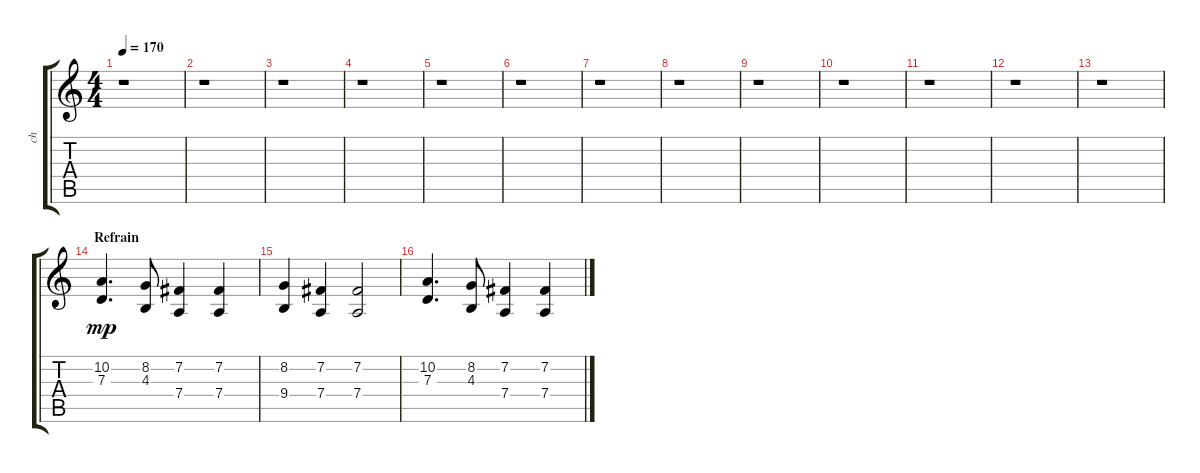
\track ("ch" "ch") {instrument acousticgrandpiano}
\staff {score tabs}
\tuning (E4 B3 G3 D3 A2 E2) {hide}
\ts (4 4)
\tempo 170
\clef g2
\ks c
r.1{dy f} |
r.1 |
r.1 |
r.1 |
r.1 |
r.1 |
r.1 |
r.1 |
r.1 |
r.1 |
r.1 |
r.1 |
r.1 |
\section ("" "Refrain")
(10.2 7.3).4{d dy mp} (8.2 4.3).8 (7.2 7.4).4 (7.2 7.4).4 |
(8.2 9.4).4 (7.2 7.4).4 (7.2 7.4).2 |
(10.2 7.3).4{d} (8.2 4.3).8 (7.2 7.4).4 (7.2 7.4).4
